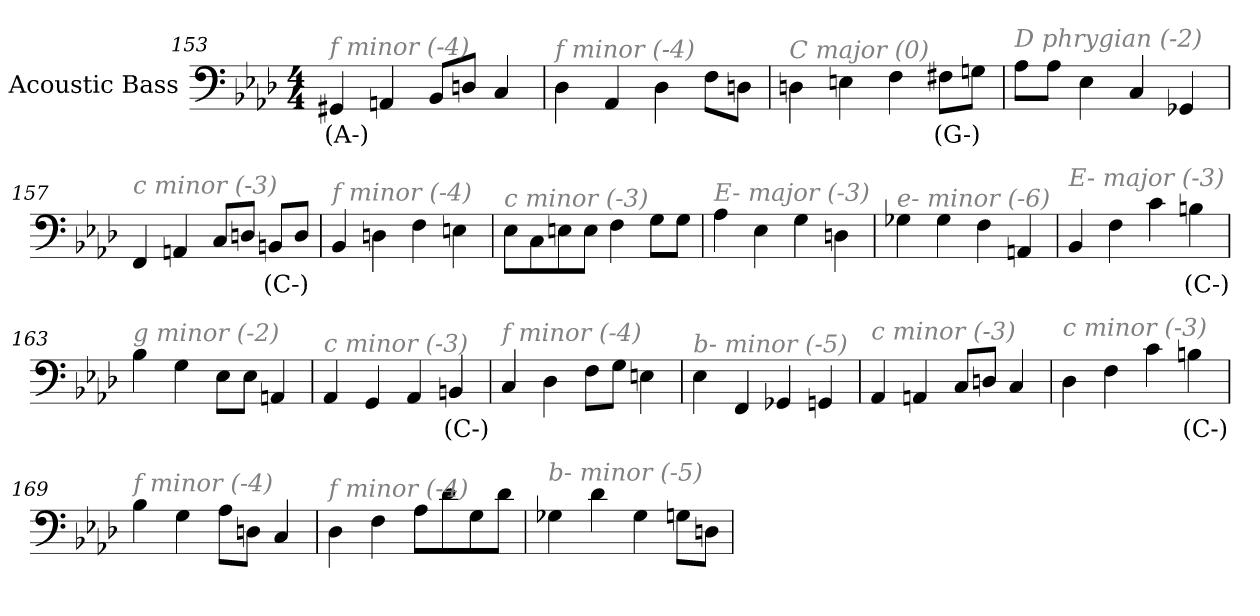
**kern	**text
*part1	*part1
*staff1	*staff1
*I"Acoustic Bass	*
*clefF4	*
*ITrd7c12	*
*k[b-e-a-d-]	*
*A-:	*
*M4/4	*
=153	=153
!LO:TX:i:color=#808080:t=f minor (-4)	!
4GGG#Xi	(A-)
4AAAn	.
8BBB-L	.
8DDnJ	.
4CC	.
=154	=154
!LO:TX:i:color=#808080:t=f minor (-4)	!
4DD-	.
4AAA-	.
4DD-	.
8FFL	.
8DDnJ	.
=155	=155
!LO:TX:i:color=#808080:t=C major (0)	!
4DDn	.
4EEn	.
4FF	.
8FF#XjL	(G-)
8GGnJ	.
=156	=156
!LO:TX:i:color=#808080:t=D phrygian (-2)	!
8AA-L	.
8AA-J	.
4EE-	.
4CC	.
4GGG-X	.
=157	=157
!LO:TX:i:color=#808080:t=c minor (-3)	!
4FFF	.
4AAAn	.
8CCL	.
8DDnJ	.
8BBBnjL	(C-)
8DDJ	.
=158	=158
!LO:TX:i:color=#808080:t=f minor (-4)	!
4BBB-	.
4DDn	.
4FF	.
4EEn	.
=159	=159
!LO:TX:i:color=#808080:t=c minor (-3)	!
8EE-L	.
8CC	.
8EEn	.
8EEJ	.
4FF	.
8GGL	.
8GGJ	.
=160	=160
!LO:TX:i:color=#808080:t=E- major (-3)	!
4AA-	.
4EE-	.
4GG	.
4DDn	.
=161	=161
!LO:TX:i:color=#808080:t=e- minor (-6)	!
4GG-X	.
4GG-	.
4FF	.
4AAAn	.
=162	=162
!LO:TX:i:color=#808080:t=E- major (-3)	!
4BBB-	.
4FF	.
4C	.
4BBnj	(C-)
=163	=163
!LO:TX:i:color=#808080:t=g minor (-2)	!
4BB-	.
4GG	.
8EE-L	.
8EE-J	.
4AAAn	.
=164	=164
!LO:TX:i:color=#808080:t=c minor (-3)	!
4AAA-	.
4GGG	.
4AAA-	.
4BBBnj	(C-)
=165	=165
!LO:TX:i:color=#808080:t=f minor (-4)	!
4CC	.
4DD-	.
8FFL	.
8GGJ	.
4EEn	.
=166	=166
!LO:TX:i:color=#808080:t=b- minor (-5)	!
4EE-	.
4FFF	.
4GGG-X	.
4GGGn	.
=167	=167
!LO:TX:i:color=#808080:t=c minor (-3)	!
4AAA-	.
4AAAn	.
8CCL	.
8DDnJ	.
4CC	.
=168	=168
!LO:TX:i:color=#808080:t=c minor (-3)	!
4DD-	.
4FF	.
4C	.
4BBnj	(C-)
=169	=169
!LO:TX:i:color=#808080:t=f minor (-4)	!
4BB-	.
4GG	.
8AA-L	.
8DDnJ	.
4CC	.
=170	=170
!LO:TX:i:color=#808080:t=f minor (-4)	!
4DD-	.
4FF	.
8AA-L	.
8D-	.
8GG	.
8D-J	.
=171	=171
!LO:TX:i:color=#808080:t=b- minor (-5)	!
4GG-X	.
4D-	.
4GG-	.
8GGnL	.
8DDnJ	.
=	=
*-	*-
